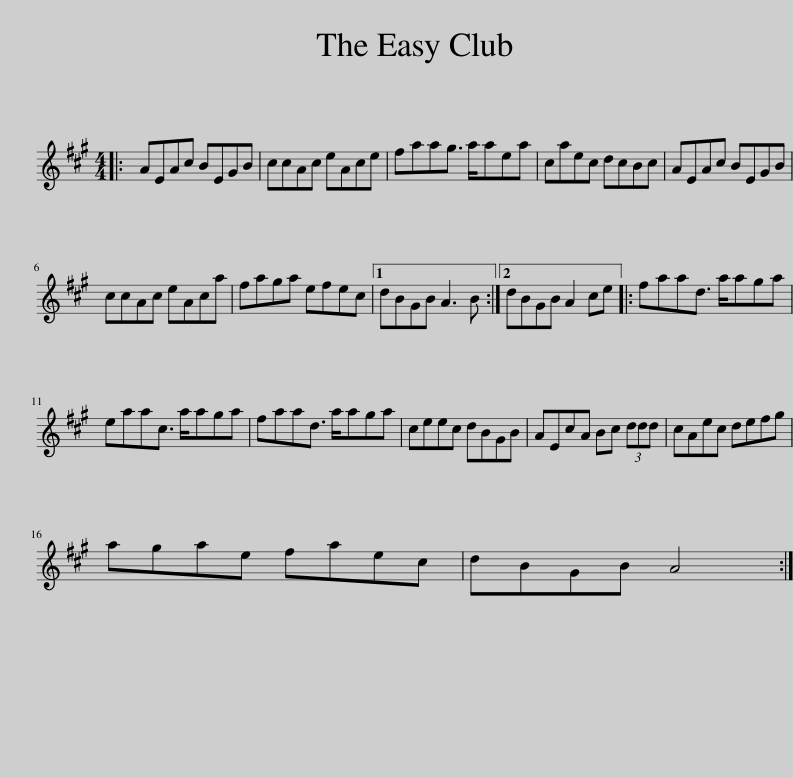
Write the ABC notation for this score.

X:1
L:1/8
M:4/4
I:linebreak $
K:A
V:1 treble
V:1
|: AEAc BEGB | ccAc eAce | faag3/2 a/aea | caec dcBc | AEAc BEGB |$ %5
 ccAc eAca | faga efec |1 dBGB A3 B :|2 dBGB A2 ce |: faad3/2 a/aga |$ %10
 eaac3/2 a/aga | faad3/2 a/aga | ceec dBGB | AEcA Bc (3ddd | cAec defg |$ %15
 agae faec | dBGB A4 :| %17
